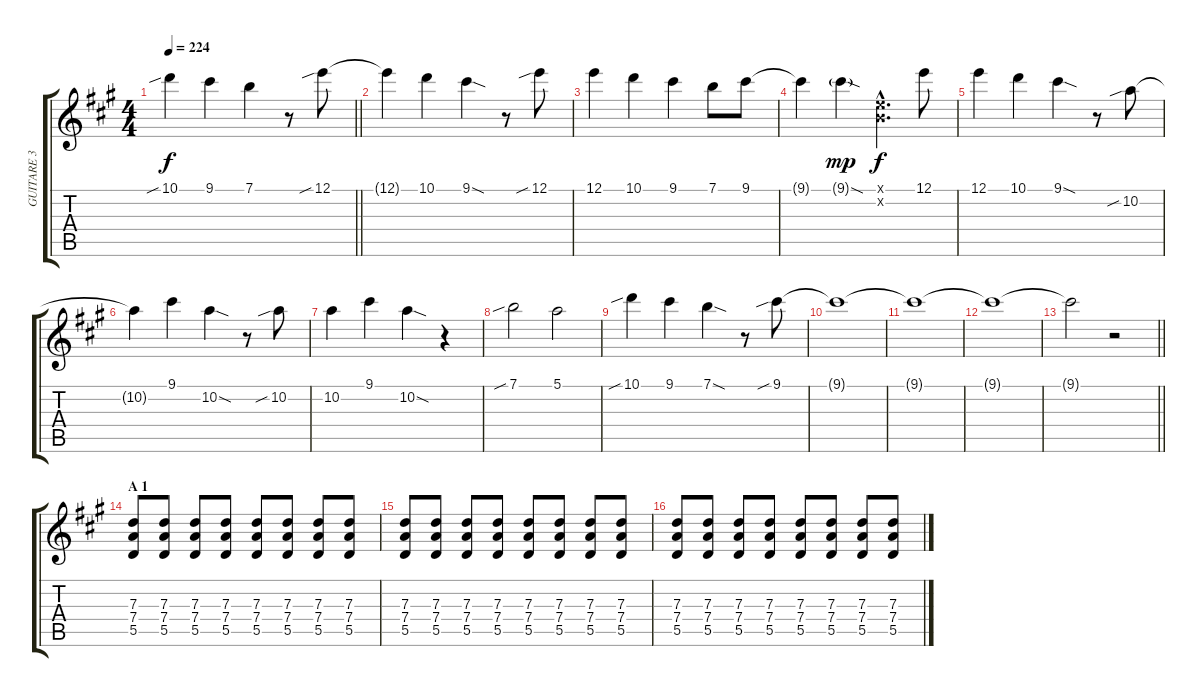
\track ("GUITARE 3" "GUITARE 3") {instrument distortionguitar}
\staff {score tabs}
\tuning (E4 B3 G3 D3 A2 E2) {hide}
\ts (4 4)
\tempo 224
\clef g2
\barLineRight lightlight
\ks a
10.1{sib}.4{dy f} 9.1.4 7.1.4 r.8 12.1{sib}.8 |
12.1{t}.4 10.1.4 9.1{sod}.4 r.8 12.1{sib}.8 |
12.1.4 10.1.4 9.1.4 7.1.8 9.1.8 |
9.1{t}.4 9.1{sod g}.4{dy mp} (0.1{hac x} 0.2{hac x}).4{d dy f} 12.1.8 |
12.1.4 10.1.4 9.1{sod}.4 r.8 10.2{sib}.8 |
10.2{t}.4 9.1.4 10.2{sod}.4 r.8 10.2{sib}.8 |
10.2.4 9.1.4 10.2{sod}.4 r.4 |
7.1{sib}.2 5.1.2 |
10.1{sib}.4 9.1.4 7.1{sod}.4 r.8 9.1{sib}.8 |
9.1{t}.1 |
9.1{t}.1 |
9.1{t}.1 |
\barLineRight lightlight
9.1{t}.2 r.2 |
\section ("" "A 1")
(7.3 7.4 5.5).8{volume 9 balance 3 instrument distortionguitar} (7.3 7.4 5.5).8 (7.3 7.4 5.5).8 (7.3 7.4 5.5).8 (7.3 7.4 5.5).8 (7.3 7.4 5.5).8 (7.3 7.4 5.5).8 (7.3 7.4 5.5).8 |
(7.3 7.4 5.5).8 (7.3 7.4 5.5).8 (7.3 7.4 5.5).8 (7.3 7.4 5.5).8 (7.3 7.4 5.5).8 (7.3 7.4 5.5).8 (7.3 7.4 5.5).8 (7.3 7.4 5.5).8 |
(7.3 7.4 5.5).8 (7.3 7.4 5.5).8 (7.3 7.4 5.5).8 (7.3 7.4 5.5).8 (7.3 7.4 5.5).8 (7.3 7.4 5.5).8 (7.3 7.4 5.5).8 (7.3 7.4 5.5).8
